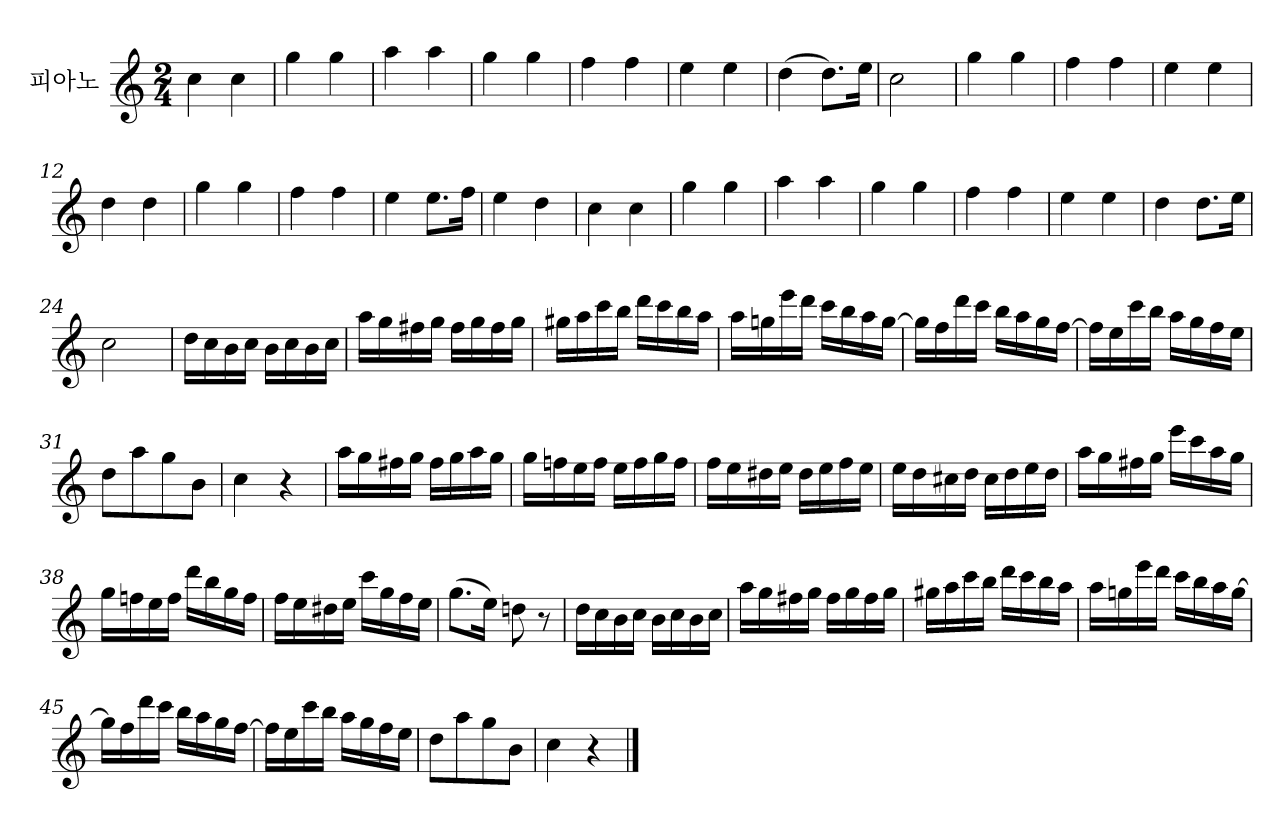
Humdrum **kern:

**kern
*part1
*staff1
*I"피아노
*clefG2
*k[]
*M2/4
=1
4cc\
4cc\
=2
4gg\
4gg\
=3
4aa\
4aa\
=4
4gg\
4gg\
=5
4ff\
4ff\
=6
4ee\
4ee\
=7
(>4dd\
8.dd\L)
16ee\Jk
=8
2cc\
=9
4gg\
4gg\
=10
4ff\
4ff\
=11
4ee\
4ee\
=12
4dd\
4dd\
=13
4gg\
4gg\
=14
4ff\
4ff\
=15
4ee\
8.ee\L
16ff\Jk
=16
4ee\
4dd\
=17
4cc\
4cc\
=18
4gg\
4gg\
=19
4aa\
4aa\
=20
4gg\
4gg\
=21
4ff\
4ff\
=22
4ee\
4ee\
=23
4dd\
8.dd\L
16ee\Jk
=24
2cc\
=25
16dd\LL
16cc\
16b\
16cc\JJ
16b\LL
16cc\
16b\
16cc\JJ
=26
16aa\LL
16gg\
16ff#X\
16gg\JJ
16ff#\LL
16gg\
16ff#\
16gg\JJ
=27
16gg#X\LL
16aa\
16ccc\
16bb\JJ
16ddd\LL
16ccc\
16bb\
16aa\JJ
=28
16aa\LL
16ggn\
16eee\
16ddd\JJ
16ccc\LL
16bb\
16aa\
[16gg\JJ
=29
16gg\LL]
16ff\
16ddd\
16ccc\JJ
16bb\LL
16aa\
16gg\
[16ff\JJ
=30
16ff\LL]
16ee\
16ccc\
16bb\JJ
16aa\LL
16gg\
16ff\
16ee\JJ
=31
8dd\L
8aa\
8gg\
8b\J
=32
4cc\
4r
=33
16aa\LL
16gg\
16ff#X\
16gg\JJ
16ff#\LL
16gg\
16aa\
16gg\JJ
=34
16gg\LL
16ffn\
16ee\
16ff\JJ
16ee\LL
16ff\
16gg\
16ff\JJ
=35
16ff\LL
16ee\
16dd#X\
16ee\JJ
16dd#\LL
16ee\
16ff\
16ee\JJ
=36
16ee\LL
16dd\
16cc#X\
16dd\JJ
16cc#\LL
16dd\
16ee\
16dd\JJ
=37
16aa\LL
16gg\
16ff#X\
16gg\JJ
16eee\LL
16ccc\
16aa\
16gg\JJ
=38
16gg\LL
16ffn\
16ee\
16ff\JJ
16ddd\LL
16bb\
16gg\
16ff\JJ
=39
16ff\LL
16ee\
16dd#X\
16ee\JJ
16ccc\LL
16gg\
16ff\
16ee\JJ
=40
(>8.gg\L
16ee\Jk)
8ddn\
8r
=41
16dd\LL
16cc\
16b\
16cc\JJ
16b\LL
16cc\
16b\
16cc\JJ
=42
16aa\LL
16gg\
16ff#X\
16gg\JJ
16ff#\LL
16gg\
16ff#\
16gg\JJ
=43
16gg#X\LL
16aa\
16ccc\
16bb\JJ
16ddd\LL
16ccc\
16bb\
16aa\JJ
=44
16aa\LL
16ggn\
16eee\
16ddd\JJ
16ccc\LL
16bb\
16aa\
[16gg\JJ
=45
16gg\LL]
16ff\
16ddd\
16ccc\JJ
16bb\LL
16aa\
16gg\
[16ff\JJ
=46
16ff\LL]
16ee\
16ccc\
16bb\JJ
16aa\LL
16gg\
16ff\
16ee\JJ
=47
8dd\L
8aa\
8gg\
8b\J
=48
4cc\
4r
==
*-
